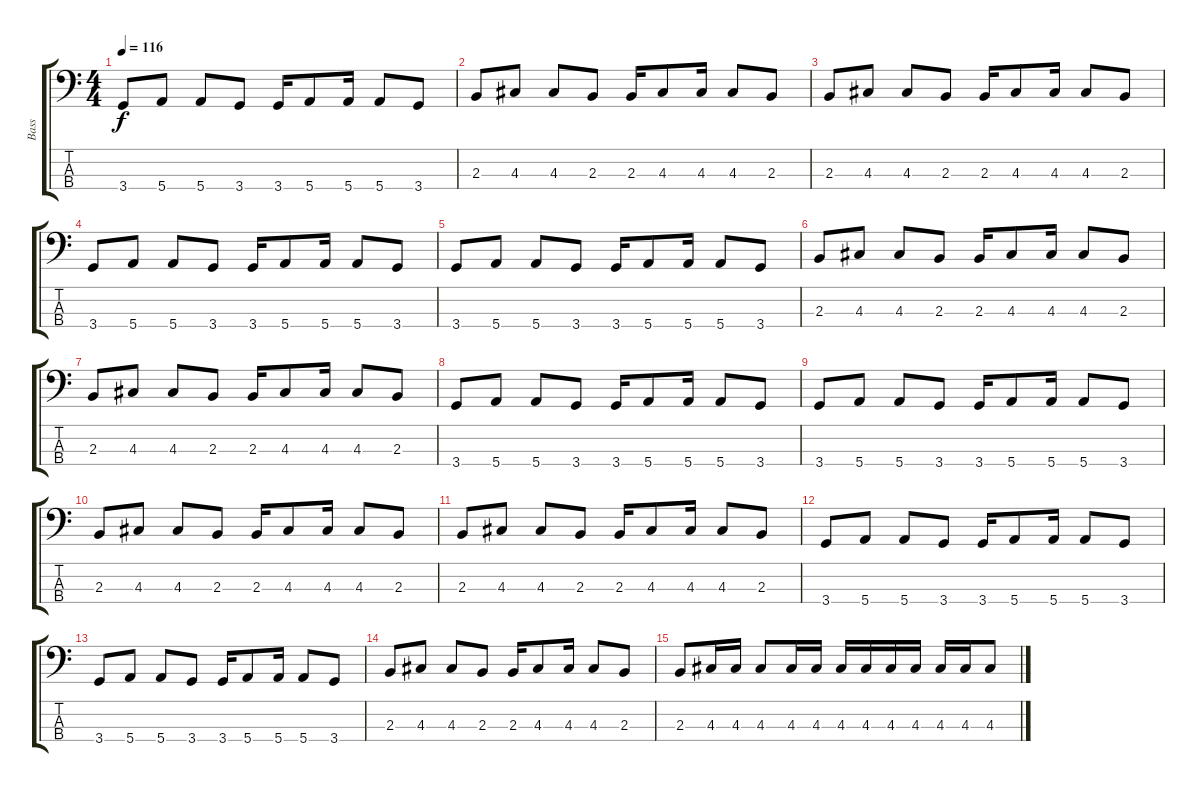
\track ("Bass " "Bass ") {instrument electricbasspick}
\staff {score tabs}
\tuning (G2 D2 A1 E1) {hide}
\ts (4 4)
\tempo 116
\clef f4
\ks c
3.4.8{dy f} 5.4.8 5.4.8 3.4.8 3.4.16 5.4.8 5.4.16 5.4.8 3.4.8 |
2.3.8 4.3.8 4.3.8 2.3.8 2.3.16 4.3.8 4.3.16 4.3.8 2.3.8 |
2.3.8 4.3.8 4.3.8 2.3.8 2.3.16 4.3.8 4.3.16 4.3.8 2.3.8 |
3.4.8 5.4.8 5.4.8 3.4.8 3.4.16 5.4.8 5.4.16 5.4.8 3.4.8 |
3.4.8 5.4.8 5.4.8 3.4.8 3.4.16 5.4.8 5.4.16 5.4.8 3.4.8 |
2.3.8 4.3.8 4.3.8 2.3.8 2.3.16 4.3.8 4.3.16 4.3.8 2.3.8 |
2.3.8 4.3.8 4.3.8 2.3.8 2.3.16 4.3.8 4.3.16 4.3.8 2.3.8 |
3.4.8 5.4.8 5.4.8 3.4.8 3.4.16 5.4.8 5.4.16 5.4.8 3.4.8 |
3.4.8 5.4.8 5.4.8 3.4.8 3.4.16 5.4.8 5.4.16 5.4.8 3.4.8 |
2.3.8 4.3.8 4.3.8 2.3.8 2.3.16 4.3.8 4.3.16 4.3.8 2.3.8 |
2.3.8 4.3.8 4.3.8 2.3.8 2.3.16 4.3.8 4.3.16 4.3.8 2.3.8 |
3.4.8 5.4.8 5.4.8 3.4.8 3.4.16 5.4.8 5.4.16 5.4.8 3.4.8 |
3.4.8 5.4.8 5.4.8 3.4.8 3.4.16 5.4.8 5.4.16 5.4.8 3.4.8 |
2.3.8 4.3.8 4.3.8 2.3.8 2.3.16 4.3.8 4.3.16 4.3.8 2.3.8 |
2.3.8 4.3.16 4.3.16 4.3.8 4.3.16 4.3.16 4.3.16 4.3.16 4.3.16 4.3.16 4.3.16 4.3.16 4.3.8
